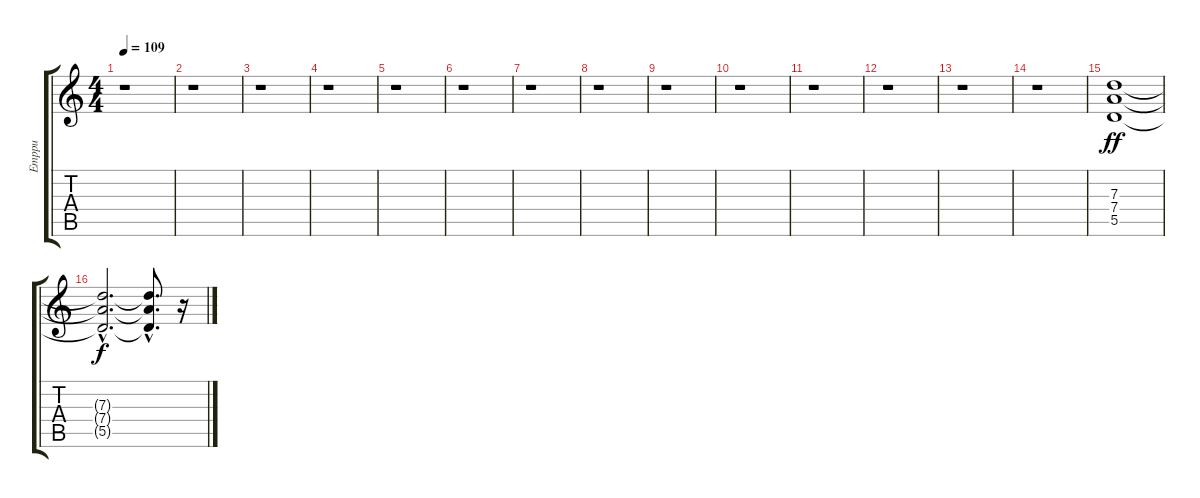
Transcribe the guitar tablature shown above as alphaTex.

\track ("Emppu" "Emppu") {instrument distortionguitar}
\staff {score tabs}
\tuning (E4 B3 G3 D3 A2 E2) {hide}
\ts (4 4)
\tempo 109
\clef g2
\ks c
r.1{dy ff} |
r.1 |
r.1 |
r.1 |
r.1 |
r.1 |
r.1 |
r.1 |
r.1 |
r.1 |
r.1 |
r.1 |
r.1 |
r.1 |
(7.3 7.4 5.5).1 |
(7.3{hac t} 7.4{hac t} 5.5{hac t}).2{d dy f} (7.3{hac t} 7.4{hac t} 5.5{hac t}).8{d} r.16
